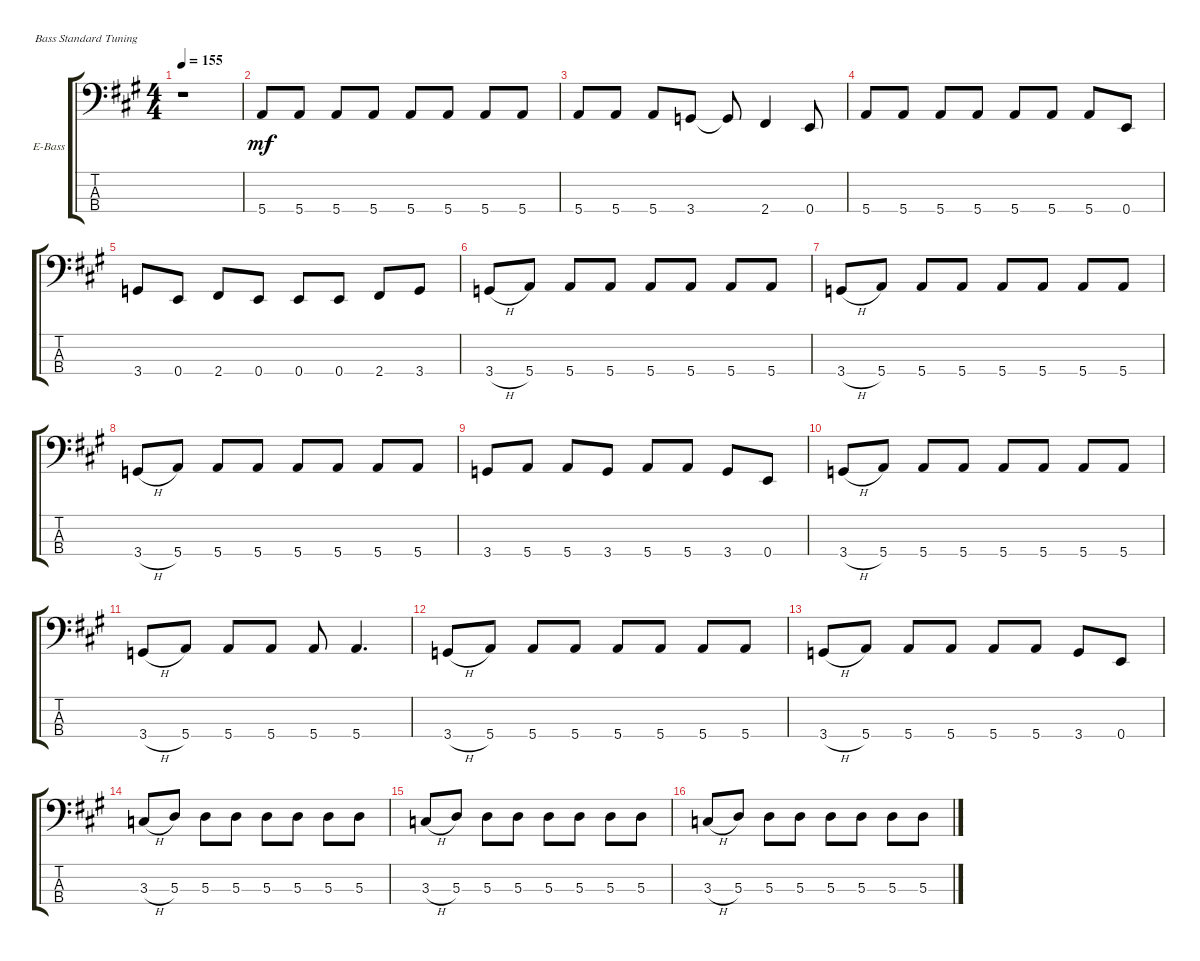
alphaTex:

\defaultSystemsLayout 4
\bracketExtendMode groupsimilarinstruments
\firstSystemTrackNameOrientation horizontal
\otherSystemsTrackNameOrientation horizontal
\track ("John Paul Jones" "E-Bass") {instrument electricbassfinger}
\staff {score tabs}
\tuning (G2 D2 A1 E1)
\ts (4 4)
\tempo 155
\clef f4
\ks a
r.1{dy mf} |
5.4.8 5.4.8 5.4.8 5.4.8 5.4.8 5.4.8 5.4.8 5.4.8 |
5.4.8 5.4.8 5.4.8 3.4.8 3.4{t}.8 2.4.4 0.4.8 |
5.4.8 5.4.8 5.4.8 5.4.8 5.4.8 5.4.8 5.4.8 0.4.8 |
3.4.8 0.4.8 2.4.8 0.4.8 0.4.8 0.4.8 2.4.8 3.4.8 |
3.4{h}.8 5.4.8 5.4.8 5.4.8 5.4.8 5.4.8 5.4.8 5.4.8 |
3.4{h}.8 5.4.8 5.4.8 5.4.8 5.4.8 5.4.8 5.4.8 5.4.8 |
3.4{h}.8 5.4.8 5.4.8 5.4.8 5.4.8 5.4.8 5.4.8 5.4.8 |
3.4.8 5.4.8 5.4.8 3.4.8 5.4.8 5.4.8 3.4.8 0.4.8 |
3.4{h}.8 5.4.8 5.4.8 5.4.8 5.4.8 5.4.8 5.4.8 5.4.8 |
3.4{h}.8 5.4.8 5.4.8 5.4.8 5.4.8 5.4.4{d} |
3.4{h}.8 5.4.8 5.4.8 5.4.8 5.4.8 5.4.8 5.4.8 5.4.8 |
3.4{h}.8 5.4.8 5.4.8 5.4.8 5.4.8 5.4.8 3.4.8 0.4.8 |
3.3{h}.8 5.3.8 5.3.8 5.3.8 5.3.8 5.3.8 5.3.8 5.3.8 |
3.3{h}.8 5.3.8 5.3.8 5.3.8 5.3.8 5.3.8 5.3.8 5.3.8 |
3.3{h}.8 5.3.8 5.3.8 5.3.8 5.3.8 5.3.8 5.3.8 5.3.8
